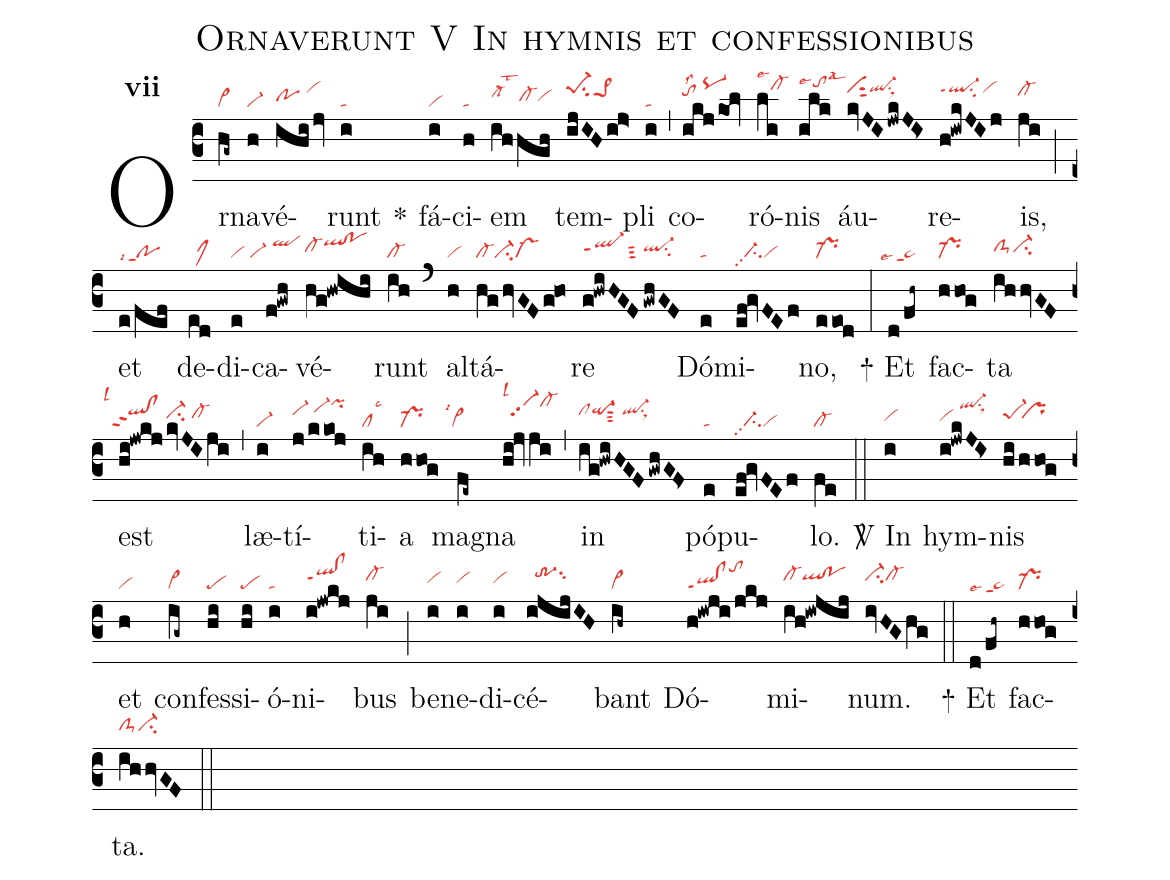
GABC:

name:Ornaverunt V In hymnis et confessionibus;
office-part:re;
mode:7;
nabc-lines:1;
%%
initial-style: 1;
name:Ornaverunt;
mode: 7;
office-part: Responsorium;
annotation: Resp.;
annotation: vii;
nabc-lines:1;
%%
(c3) Or(hg~|vi>)na(h|vi-)vé(ihi/jv|pohh/vihk)runt(i|ta) <sp>*</sp>() fá(i|vi)ci(h|ta)em(ihhgh|cl-hilst2cl-hhvihh) tem(ijIHij>|pe-1hksu2pe>1hj)pli(i|ta) (,) co(ikj/kol|tohjlss2/pq-hl)ró(li|cl-hllse1)nis(ilk|tohmlse4lsal3) áu(kvJI/jwkJI>|vihksut2ql-hksu1sux1)re(h!iwkJIj|ql-hkppt1su2vihk)is,(ji|cl-hj) (;) et(e/fef|poppt1lsi4) de(ed|//clMhh)di(e|vi)ca(f!gwh|````vi-/qlhj)vé(hg!hwihi|cl-hhqlhj!pohj)runt(ih|cl-) (`) al(h|vi)tá(hg/hvGFg!ho|cl-ci-vs-)re(g!hwiHGF/gwhGF|ql-hhppt1sut3/ql-hhsu2) Dó(e|ta)mi(ef!gvFEf|//ci-pp2vi)no,(eeod|pr-) (:)

<sp>+</sp> Et(d/fh~|``pe~ppt1lse4) fac(hhog|pr-)ta(ihhvGF|clS-hhci-hh) est(hi!jwkj|````qlhj!clhjppt2lsl1|kvJIji|ci-hi/cl-hi) (,) læ(i|vi-)tí(j/kkoj|vi-hj/vi-hkpihm)ti(ih|cllsc3)a(hhog|pr-) ma(fe~|```vi>lsi1)gna(hi!jvji|vi-hjpp2lsl1cl-hm) (,) in(ig!hwiHGF/gwhGF>|clhjqi-hjsut3/ql-hjsu1sux1) pó(e|ta)pu(ef!gvFEf|//ci-pp2vi)lo.(fe|cl-) (::)

<sp>V/</sp> In(i|vihh) hym(i!jwkJI>|vihh/ql-hlsu1sux1)nis(hi/hhog|pe-1hi``prhi) et(h|vi) con(ig~|vi>)fes(hi|pe)si(hi|pe)ó(i|ta)ni(i!jwkj|qlhi!clhippt1)bus(ji|cl-hi) (;) be(i|vihh)ne(i|vihh)di(i|vihh)cé(ijijIH|//tr-3hjsu2)bant(ih~|vi>) Dó(h!iwji/jkj|ql!clppt1tohl)mi(ih!iwjij|cl-hiqlhi!pohi)num.(ivHGhg|ci-hicl-hi) (::)

<sp>+</sp> Et(d/fh~|pe~ppt1lse4) fac(hhog|pr-)ta.(ihhvGF|clS-hhci-hh) (::)
